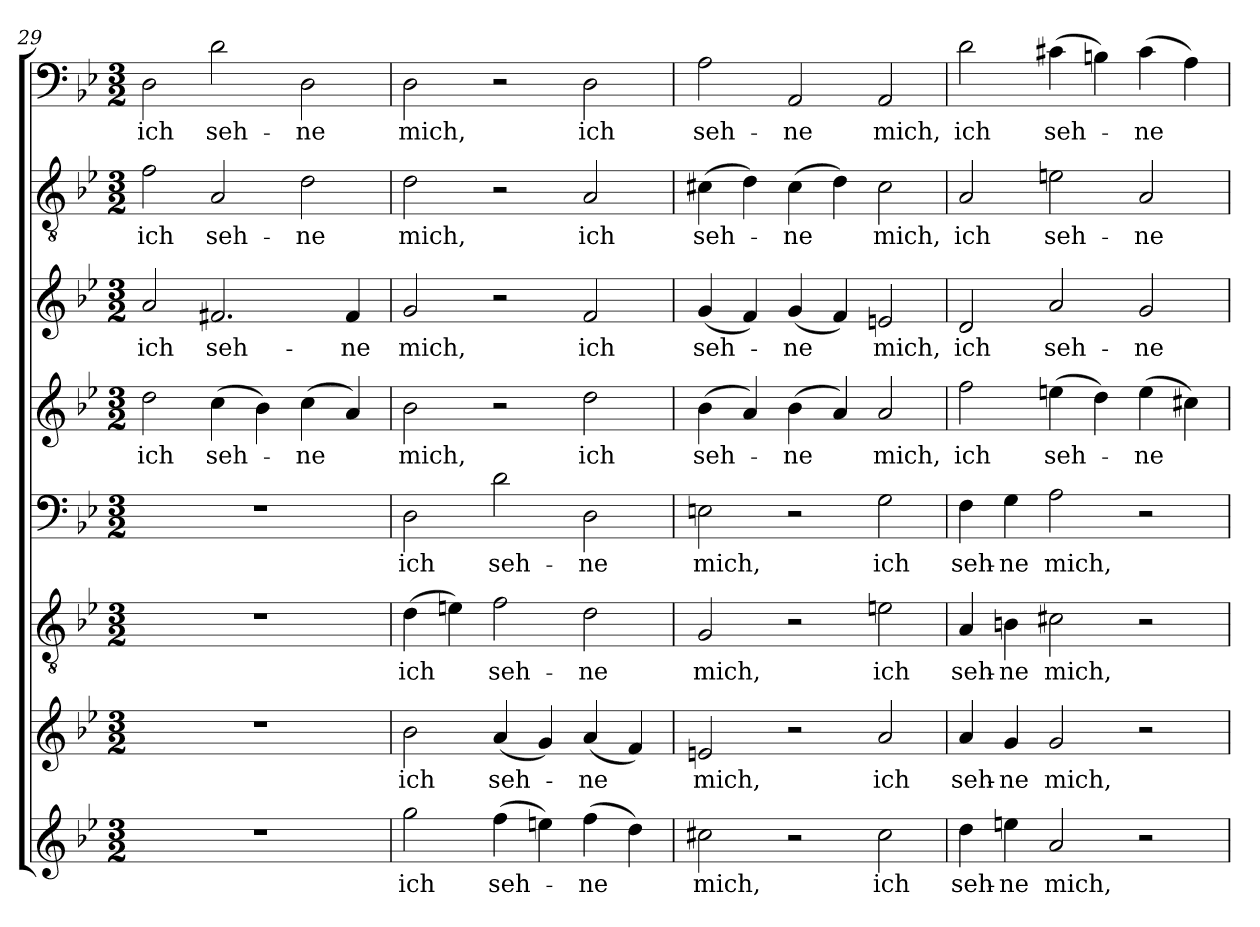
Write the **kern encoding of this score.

**kern	**text	**kern	**text	**kern	**text	**kern	**text	**kern	**text	**kern	**text	**kern	**text	**kern	**text
*part8	*part8	*part7	*part7	*part6	*part6	*part5	*part5	*part4	*part4	*part3	*part3	*part2	*part2	*part1	*part1
*staff8	*staff8	*staff7	*staff7	*staff6	*staff6	*staff5	*staff5	*staff4	*staff4	*staff3	*staff3	*staff2	*staff2	*staff1	*staff1
*clefG2	*	*clefG2	*	*clefGv2	*	*clefF4	*	*clefG2	*	*clefG2	*	*clefGv2	*	*clefF4	*
*k[b-e-]	*	*k[b-e-]	*	*k[b-e-]	*	*k[b-e-]	*	*k[b-e-]	*	*k[b-e-]	*	*k[b-e-]	*	*k[b-e-]	*
*g:	*	*g:	*	*g:	*	*g:	*	*g:	*	*g:	*	*g:	*	*g:	*
*M3/2	*	*M3/2	*	*M3/2	*	*M3/2	*	*M3/2	*	*M3/2	*	*M3/2	*	*M3/2	*
=29	=29	=29	=29	=29	=29	=29	=29	=29	=29	=29	=29	=29	=29	=29	=29
1.r	.	1.r	.	1.r	.	1.r	.	2dd\	ich	2a/	ich	2f\	ich	2D\	ich
.	.	.	.	.	.	.	.	(4cc\	seh-	2.f#X/	seh-	2A/	seh-	2d\	seh-
.	.	.	.	.	.	.	.	4b-\)	.	.	.	.	.	.	.
.	.	.	.	.	.	.	.	(4cc\	-ne	.	.	2d\	-ne	2D\	-ne
.	.	.	.	.	.	.	.	4a/)	.	4f#/	-ne	.	.	.	.
=30	=30	=30	=30	=30	=30	=30	=30	=30	=30	=30	=30	=30	=30	=30	=30
2gg\	ich	2b-\	ich	(4d\	ich	2D\	ich	2b-\	mich,	2g/	mich,	2d\	mich,	2D\	mich,
.	.	.	.	4en\)	.	.	.	.	.	.	.	.	.	.	.
(4ff\	seh-	(4a/	seh-	2f\	seh-	2d\	seh-	2r	.	2r	.	2r	.	2r	.
4een\)	.	4g/)	.	.	.	.	.	.	.	.	.	.	.	.	.
(4ff\	-ne	(4a/	-ne	2d\	-ne	2D\	-ne	2dd\	ich	2f/	ich	2A/	ich	2D\	ich
4dd\)	.	4f/)	.	.	.	.	.	.	.	.	.	.	.	.	.
=31	=31	=31	=31	=31	=31	=31	=31	=31	=31	=31	=31	=31	=31	=31	=31
2cc#X\	mich,	2en/	mich,	2G/	mich,	2En\	mich,	(4b-\	seh-	(4g/	seh-	(4c#X\	seh-	2A\	seh-
.	.	.	.	.	.	.	.	4a/)	.	4f/)	.	4d\)	.	.	.
2r	.	2r	.	2r	.	2r	.	(4b-\	-ne	(4g/	-ne	(4c#\	-ne	2AA/	-ne
.	.	.	.	.	.	.	.	4a/)	.	4f/)	.	4d\)	.	.	.
2cc#\	ich	2a/	ich	2en\	ich	2G\	ich	2a/	mich,	2en/	mich,	2c#\	mich,	2AA/	mich,
=32	=32	=32	=32	=32	=32	=32	=32	=32	=32	=32	=32	=32	=32	=32	=32
4dd\	seh-	4a/	seh-	4A/	seh-	4F\	seh-	2ff\	ich	2d/	ich	2A/	ich	2d\	ich
4een\	-ne	4g/	-ne	4Bn\	-ne	4G\	-ne	.	.	.	.	.	.	.	.
2a/	mich,	2g/	mich,	2c#X\	mich,	2A\	mich,	(4een\	seh-	2a/	seh-	2en\	seh-	(4c#X\	seh-
.	.	.	.	.	.	.	.	4dd\)	.	.	.	.	.	4Bn\)	.
2r	.	2r	.	2r	.	2r	.	(4ee\	-ne	2g/	-ne	2A/	-ne	(4c#\	-ne
.	.	.	.	.	.	.	.	4cc#X\)	.	.	.	.	.	4A\)	.
=	=	=	=	=	=	=	=	=	=	=	=	=	=	=	=
*-	*-	*-	*-	*-	*-	*-	*-	*-	*-	*-	*-	*-	*-	*-	*-
